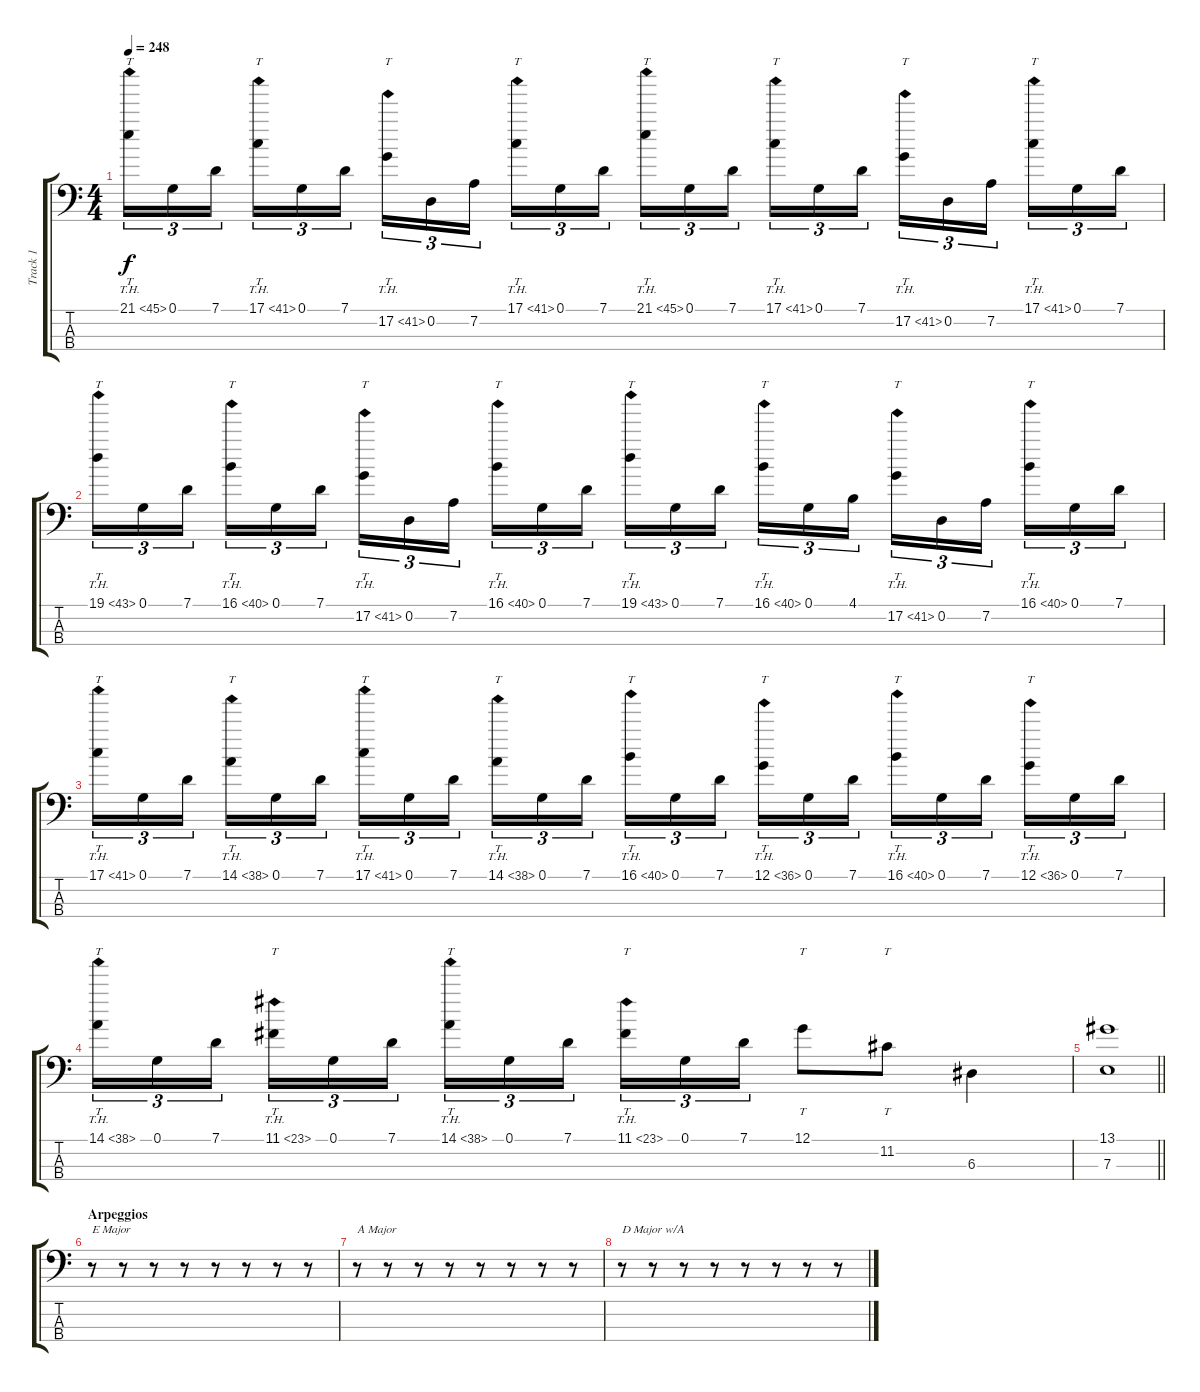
\track ("Track 1" "Track 1") {instrument slapbass2}
\staff {score tabs}
\tuning (G2 D2 A1 E1) {hide}
\ts (4 4)
\tempo 248
\clef f4
\ks c
21.1{th 24}.16{tt tu (3 2) dy f} 0.1.16{tu (3 2)} 7.1.16{tu (3 2) beam splitsecondary} 17.1{th 24}.16{tt tu (3 2)} 0.1.16{tu (3 2)} 7.1.16{tu (3 2)} 17.2{th 24}.16{tt tu (3 2)} 0.2.16{tu (3 2)} 7.2.16{tu (3 2) beam splitsecondary} 17.1{th 24}.16{tt tu (3 2)} 0.1.16{tu (3 2)} 7.1.16{tu (3 2)} 21.1{th 24}.16{tt tu (3 2)} 0.1.16{tu (3 2)} 7.1.16{tu (3 2) beam splitsecondary} 17.1{th 24}.16{tt tu (3 2)} 0.1.16{tu (3 2)} 7.1.16{tu (3 2)} 17.2{th 24}.16{tt tu (3 2)} 0.2.16{tu (3 2)} 7.2.16{tu (3 2) beam splitsecondary} 17.1{th 24}.16{tt tu (3 2)} 0.1.16{tu (3 2)} 7.1.16{tu (3 2)} |
19.1{th 24}.16{tt tu (3 2)} 0.1.16{tu (3 2)} 7.1.16{tu (3 2) beam splitsecondary} 16.1{th 24}.16{tt tu (3 2)} 0.1.16{tu (3 2)} 7.1.16{tu (3 2)} 17.2{th 24}.16{tt tu (3 2)} 0.2.16{tu (3 2)} 7.2.16{tu (3 2) beam splitsecondary} 16.1{th 24}.16{tt tu (3 2)} 0.1.16{tu (3 2)} 7.1.16{tu (3 2)} 19.1{th 24}.16{tt tu (3 2)} 0.1.16{tu (3 2)} 7.1.16{tu (3 2) beam splitsecondary} 16.1{th 24}.16{tt tu (3 2)} 0.1.16{tu (3 2)} 4.1.16{tu (3 2)} 17.2{th 24}.16{tt tu (3 2)} 0.2.16{tu (3 2)} 7.2.16{tu (3 2) beam splitsecondary} 16.1{th 24}.16{tt tu (3 2)} 0.1.16{tu (3 2)} 7.1.16{tu (3 2)} |
17.1{th 24}.16{tt tu (3 2)} 0.1.16{tu (3 2)} 7.1.16{tu (3 2) beam splitsecondary} 14.1{th 24}.16{tt tu (3 2)} 0.1.16{tu (3 2)} 7.1.16{tu (3 2)} 17.1{th 24}.16{tt tu (3 2)} 0.1.16{tu (3 2)} 7.1.16{tu (3 2) beam splitsecondary} 14.1{th 24}.16{tt tu (3 2)} 0.1.16{tu (3 2)} 7.1.16{tu (3 2)} 16.1{th 24}.16{tt tu (3 2)} 0.1.16{tu (3 2)} 7.1.16{tu (3 2) beam splitsecondary} 12.1{th 24}.16{tt tu (3 2)} 0.1.16{tu (3 2)} 7.1.16{tu (3 2)} 16.1{th 24}.16{tt tu (3 2)} 0.1.16{tu (3 2)} 7.1.16{tu (3 2) beam splitsecondary} 12.1{th 24}.16{tt tu (3 2)} 0.1.16{tu (3 2)} 7.1.16{tu (3 2)} |
14.1{th 24}.16{tt tu (3 2)} 0.1.16{tu (3 2)} 7.1.16{tu (3 2) beam splitsecondary} 11.1{th 12}.16{tt tu (3 2)} 0.1.16{tu (3 2)} 7.1.16{tu (3 2)} 14.1{th 24}.16{tt tu (3 2)} 0.1.16{tu (3 2)} 7.1.16{tu (3 2) beam splitsecondary} 11.1{th 12}.16{tt tu (3 2)} 0.1.16{tu (3 2)} 7.1.16{tu (3 2)} 12.1.8{tt} 11.2.8{tt} 6.3.4 |
\barLineRight lightlight
(13.1 7.3).1 |
\section ("" "Arpeggios")
r.8{txt "E Major"} r.8 r.8 r.8 r.8 r.8 r.8 r.8 |
r.8{txt "A Major"} r.8 r.8 r.8 r.8 r.8 r.8 r.8 |
r.8{txt "D Major w/A"} r.8 r.8 r.8 r.8 r.8 r.8 r.8
